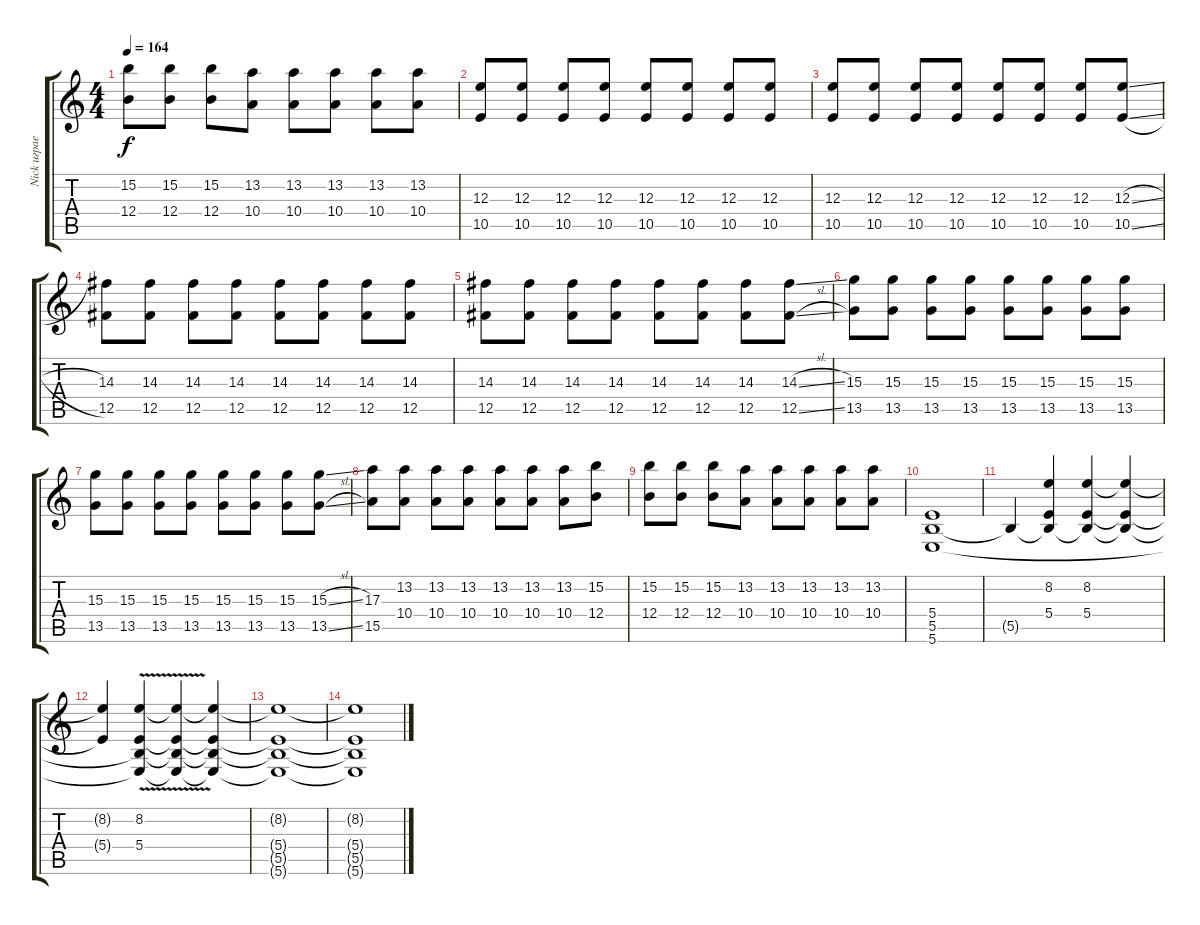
\track ("Nick играет в дроп Си" "Nick играе") {mute instrument electricguitarjazz}
\staff {score tabs}
\tuning (Db4 Ab3 E3 B2 Gb2 B1) {hide}
\ts (4 4)
\tempo 164
\clef g2
\ks c
(15.2 12.4).8{dy f} (15.2 12.4).8 (15.2 12.4).8 (13.2 10.4).8 (13.2 10.4).8 (13.2 10.4).8 (13.2 10.4).8 (13.2 10.4).8 |
(12.3 10.5).8 (12.3 10.5).8 (12.3 10.5).8 (12.3 10.5).8 (12.3 10.5).8 (12.3 10.5).8 (12.3 10.5).8 (12.3 10.5).8 |
(12.3 10.5).8 (12.3 10.5).8 (12.3 10.5).8 (12.3 10.5).8 (12.3 10.5).8 (12.3 10.5).8 (12.3 10.5).8 (12.3{sl} 10.5{sl}).8 |
(14.3 12.5).8 (14.3 12.5).8 (14.3 12.5).8 (14.3 12.5).8 (14.3 12.5).8 (14.3 12.5).8 (14.3 12.5).8 (14.3 12.5).8 |
(14.3 12.5).8 (14.3 12.5).8 (14.3 12.5).8 (14.3 12.5).8 (14.3 12.5).8 (14.3 12.5).8 (14.3 12.5).8 (14.3{sl} 12.5{sl}).8 |
(15.3 13.5).8 (15.3 13.5).8 (15.3 13.5).8 (15.3 13.5).8 (15.3 13.5).8 (15.3 13.5).8 (15.3 13.5).8 (15.3 13.5).8 |
(15.3 13.5).8 (15.3 13.5).8 (15.3 13.5).8 (15.3 13.5).8 (15.3 13.5).8 (15.3 13.5).8 (15.3 13.5).8 (15.3{sl} 13.5{sl}).8 |
(17.3 15.5).8 (13.2 10.4).8 (13.2 10.4).8 (13.2 10.4).8 (13.2 10.4).8 (13.2 10.4).8 (13.2 10.4).8 (15.2 12.4).8 |
(15.2 12.4).8 (15.2 12.4).8 (15.2 12.4).8 (13.2 10.4).8 (13.2 10.4).8 (13.2 10.4).8 (13.2 10.4).8 (13.2 10.4).8 |
(5.4 5.5 5.6).1 |
5.5{t}.4 (8.2 5.4 5.5{t}).4 (8.2 5.4 5.5{t}).4 (8.2{t} 5.4{t} 5.5{t}).4 |
(8.2{t} 5.4{t}).4 (8.2{v} 5.4{v} 5.5{t} 5.6{t}).4{volume 2} (8.2{t} 5.4{t} 5.5{t} 5.6{t}).4 (8.2{t} 5.4{t} 5.5{t} 5.6{t}).4 |
(8.2{t} 5.4{t} 5.5{t} 5.6{t}).1 |
(8.2{t} 5.4{t} 5.5{t} 5.6{t}).1
